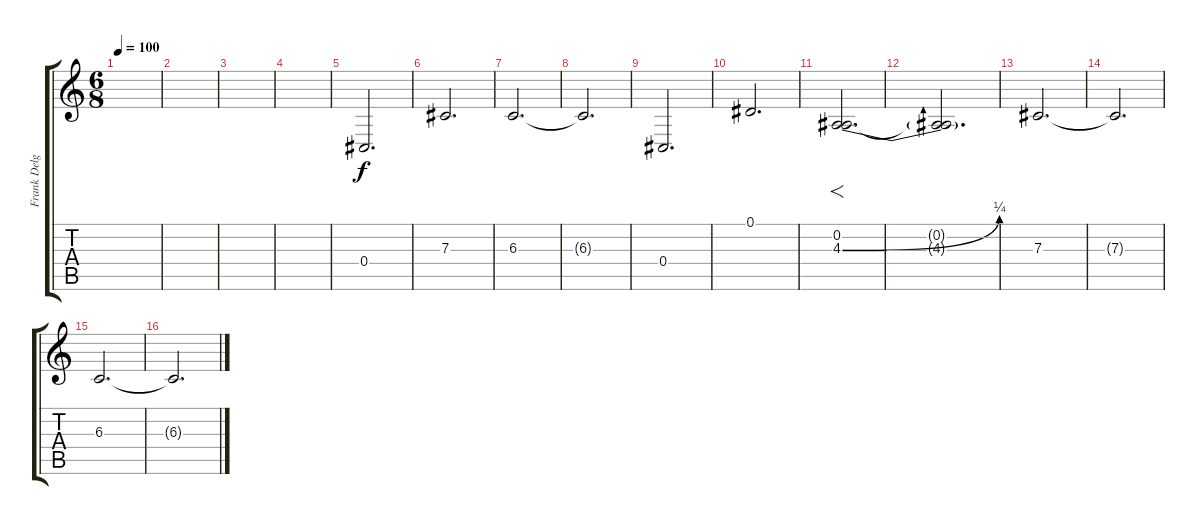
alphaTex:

\track ("Frank Delgado" "Frank Delg") {instrument pad2warm}
\staff {score tabs}
\tuning (Eb4 Bb3 Gb3 Db3 Ab2 Db2) {hide}
\ts (6 8)
\tempo 100
\clef g2
\ks c
|
|
|
|
0.4.2{d} |
7.3.2{d} |
6.3.2{d} |
6.3{t}.2{d} |
0.4.2{d} |
0.1.2{d} |
(0.2 4.3{be (bend 0 0 60 1)}).2{f d} |
(0.2{t} 4.3{t}).2{d} |
7.3.2{d} |
7.3{t}.2{d} |
6.3.2{d} |
6.3{t}.2{d}
